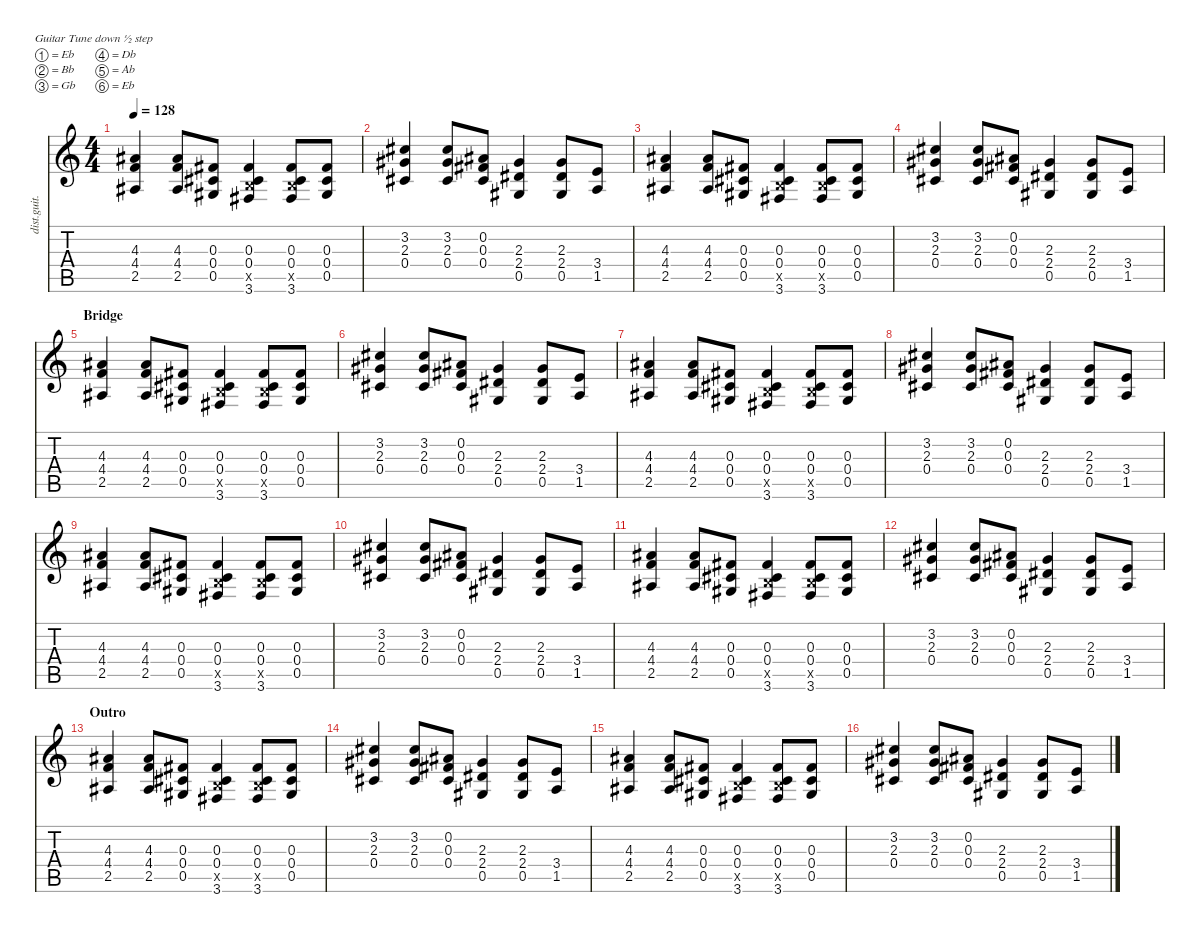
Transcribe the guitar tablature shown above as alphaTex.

\defaultSystemsLayout 4
\hideDynamics
\bracketExtendMode nobrackets
\otherSystemsTrackNameOrientation horizontal
\track ("Billy Corgan (Distorted Rhythm)" "dist.guit.") {instrument distortionguitar}
\staff {score tabs}
\tuning (Eb4 Bb3 Gb3 Db3 Ab2 Eb2)
\ts (4 4)
\tempo 128
\clef g2
\ks c
(4.3{acc #} 4.4 2.5{acc #}).4{dy mf beam Up} (4.3{acc #} 4.4 2.5{acc #}).8{beam Up} (0.3{acc #} 0.4{acc #} 0.5{acc #}).8{beam Up} (0.3{acc #} 0.4{acc #} 3.5{x} 3.6{acc #}).4{beam Up} (0.3{acc #} 0.4{acc #} 3.5{x} 3.6{acc #}).8{beam Up} (0.3{acc #} 0.4{acc #} 0.5{acc #}).8{beam Up} |
(3.2{acc #} 2.3{acc #} 0.4{acc #}).4{beam Up} (3.2{acc #} 2.3{acc #} 0.4{acc #}).8{beam Up} (0.2{acc #} 0.3{acc #} 0.4{acc #}).8{beam Up} (2.3{acc #} 2.4{acc #} 0.5{acc #}).4{beam Up} (2.3{acc #} 2.4{acc #} 0.5{acc #}).8{beam Up} (3.4 1.5).8{beam Up} |
(4.3{acc #} 4.4 2.5{acc #}).4{beam Up} (4.3{acc #} 4.4 2.5{acc #}).8{beam Up} (0.3{acc #} 0.4{acc #} 0.5{acc #}).8{beam Up} (0.3{acc #} 0.4{acc #} 3.5{x} 3.6{acc #}).4{beam Up} (0.3{acc #} 0.4{acc #} 3.5{x} 3.6{acc #}).8{beam Up} (0.3{acc #} 0.4{acc #} 0.5{acc #}).8{beam Up} |
(3.2{acc #} 2.3{acc #} 0.4{acc #}).4{beam Up} (3.2{acc #} 2.3{acc #} 0.4{acc #}).8{beam Up} (0.2{acc #} 0.3{acc #} 0.4{acc #}).8{beam Up} (2.3{acc #} 2.4{acc #} 0.5{acc #}).4{beam Up} (2.3{acc #} 2.4{acc #} 0.5{acc #}).8{beam Up} (3.4 1.5).8{beam Up} |
\section ("" "Bridge")
(4.3{acc #} 4.4 2.5{acc #}).4{beam Up} (4.3{acc #} 4.4 2.5{acc #}).8{beam Up} (0.3{acc #} 0.4{acc #} 0.5{acc #}).8{beam Up} (0.3{acc #} 0.4{acc #} 3.5{x} 3.6{acc #}).4{beam Up} (0.3{acc #} 0.4{acc #} 3.5{x} 3.6{acc #}).8{beam Up} (0.3{acc #} 0.4{acc #} 0.5{acc #}).8{beam Up} |
(3.2{acc #} 2.3{acc #} 0.4{acc #}).4{beam Up} (3.2{acc #} 2.3{acc #} 0.4{acc #}).8{beam Up} (0.2{acc #} 0.3{acc #} 0.4{acc #}).8{beam Up} (2.3{acc #} 2.4{acc #} 0.5{acc #}).4{beam Up} (2.3{acc #} 2.4{acc #} 0.5{acc #}).8{beam Up} (3.4 1.5).8{beam Up} |
(4.3{acc #} 4.4 2.5{acc #}).4{beam Up} (4.3{acc #} 4.4 2.5{acc #}).8{beam Up} (0.3{acc #} 0.4{acc #} 0.5{acc #}).8{beam Up} (0.3{acc #} 0.4{acc #} 3.5{x} 3.6{acc #}).4{beam Up} (0.3{acc #} 0.4{acc #} 3.5{x} 3.6{acc #}).8{beam Up} (0.3{acc #} 0.4{acc #} 0.5{acc #}).8{beam Up} |
(3.2{acc #} 2.3{acc #} 0.4{acc #}).4{beam Up} (3.2{acc #} 2.3{acc #} 0.4{acc #}).8{beam Up} (0.2{acc #} 0.3{acc #} 0.4{acc #}).8{beam Up} (2.3{acc #} 2.4{acc #} 0.5{acc #}).4{beam Up} (2.3{acc #} 2.4{acc #} 0.5{acc #}).8{beam Up} (3.4 1.5).8{beam Up} |
(4.3{acc #} 4.4 2.5{acc #}).4{beam Up} (4.3{acc #} 4.4 2.5{acc #}).8{beam Up} (0.3{acc #} 0.4{acc #} 0.5{acc #}).8{beam Up} (0.3{acc #} 0.4{acc #} 3.5{x} 3.6{acc #}).4{beam Up} (0.3{acc #} 0.4{acc #} 3.5{x} 3.6{acc #}).8{beam Up} (0.3{acc #} 0.4{acc #} 0.5{acc #}).8{beam Up} |
(3.2{acc #} 2.3{acc #} 0.4{acc #}).4{beam Up} (3.2{acc #} 2.3{acc #} 0.4{acc #}).8{beam Up} (0.2{acc #} 0.3{acc #} 0.4{acc #}).8{beam Up} (2.3{acc #} 2.4{acc #} 0.5{acc #}).4{beam Up} (2.3{acc #} 2.4{acc #} 0.5{acc #}).8{beam Up} (3.4 1.5).8{beam Up} |
(4.3{acc #} 4.4 2.5{acc #}).4{beam Up} (4.3{acc #} 4.4 2.5{acc #}).8{beam Up} (0.3{acc #} 0.4{acc #} 0.5{acc #}).8{beam Up} (0.3{acc #} 0.4{acc #} 3.5{x} 3.6{acc #}).4{beam Up} (0.3{acc #} 0.4{acc #} 3.5{x} 3.6{acc #}).8{beam Up} (0.3{acc #} 0.4{acc #} 0.5{acc #}).8{beam Up} |
(3.2{acc #} 2.3{acc #} 0.4{acc #}).4{beam Up} (3.2{acc #} 2.3{acc #} 0.4{acc #}).8{beam Up} (0.2{acc #} 0.3{acc #} 0.4{acc #}).8{beam Up} (2.3{acc #} 2.4{acc #} 0.5{acc #}).4{beam Up} (2.3{acc #} 2.4{acc #} 0.5{acc #}).8{beam Up} (3.4 1.5).8{beam Up} |
\section ("" "Outro")
(4.3{acc #} 4.4 2.5{acc #}).4{beam Up} (4.3{acc #} 4.4 2.5{acc #}).8{beam Up} (0.3{acc #} 0.4{acc #} 0.5{acc #}).8{beam Up} (0.3{acc #} 0.4{acc #} 3.5{x} 3.6{acc #}).4{beam Up} (0.3{acc #} 0.4{acc #} 3.5{x} 3.6{acc #}).8{beam Up} (0.3{acc #} 0.4{acc #} 0.5{acc #}).8{beam Up} |
(3.2{acc #} 2.3{acc #} 0.4{acc #}).4{beam Up} (3.2{acc #} 2.3{acc #} 0.4{acc #}).8{beam Up} (0.2{acc #} 0.3{acc #} 0.4{acc #}).8{beam Up} (2.3{acc #} 2.4{acc #} 0.5{acc #}).4{beam Up} (2.3{acc #} 2.4{acc #} 0.5{acc #}).8{beam Up} (3.4 1.5).8{beam Up} |
(4.3{acc #} 4.4 2.5{acc #}).4{beam Up} (4.3{acc #} 4.4 2.5{acc #}).8{beam Up} (0.3{acc #} 0.4{acc #} 0.5{acc #}).8{beam Up} (0.3{acc #} 0.4{acc #} 3.5{x} 3.6{acc #}).4{beam Up} (0.3{acc #} 0.4{acc #} 3.5{x} 3.6{acc #}).8{beam Up} (0.3{acc #} 0.4{acc #} 0.5{acc #}).8{beam Up} |
(3.2{acc #} 2.3{acc #} 0.4{acc #}).4{beam Up} (3.2{acc #} 2.3{acc #} 0.4{acc #}).8{beam Up} (0.2{acc #} 0.3{acc #} 0.4{acc #}).8{beam Up} (2.3{acc #} 2.4{acc #} 0.5{acc #}).4{beam Up} (2.3{acc #} 2.4{acc #} 0.5{acc #}).8{beam Up} (3.4 1.5).8{beam Up}
